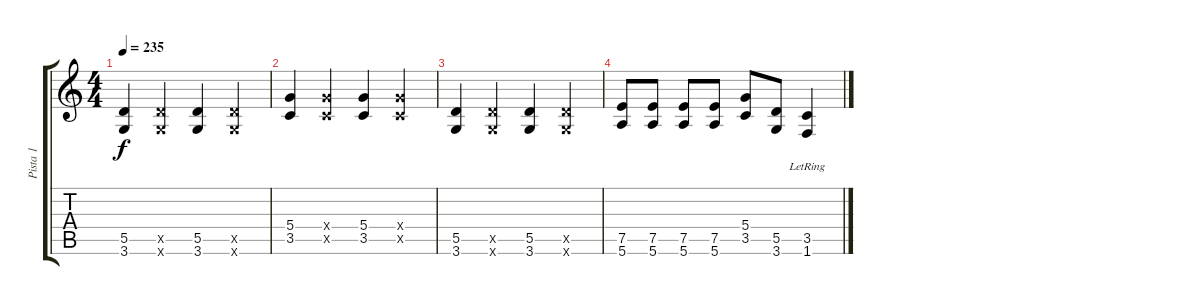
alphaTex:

\track ("Pista 1" "Pista 1") {instrument overdrivenguitar}
\staff {score tabs}
\tuning (E4 B3 G3 D3 A2 E2) {hide}
\ts (4 4)
\tempo 235
\clef g2
\ks c
(5.5 3.6).4{dy f} (5.5{x} 3.6{x}).4 (5.5 3.6).4 (5.5{x} 3.6{x}).4 |
(5.4 3.5).4 (5.4{x} 3.5{x}).4 (5.4 3.5).4 (5.4{x} 3.5{x}).4 |
(5.5 3.6).4 (5.5{x} 3.6{x}).4 (5.5 3.6).4 (5.5{x} 3.6{x}).4 |
(7.5 5.6).8 (7.5 5.6).8 (7.5 5.6).8 (7.5 5.6).8 (5.4 3.5).8 (5.5 3.6).8 (3.5 1.6{lr}).4
